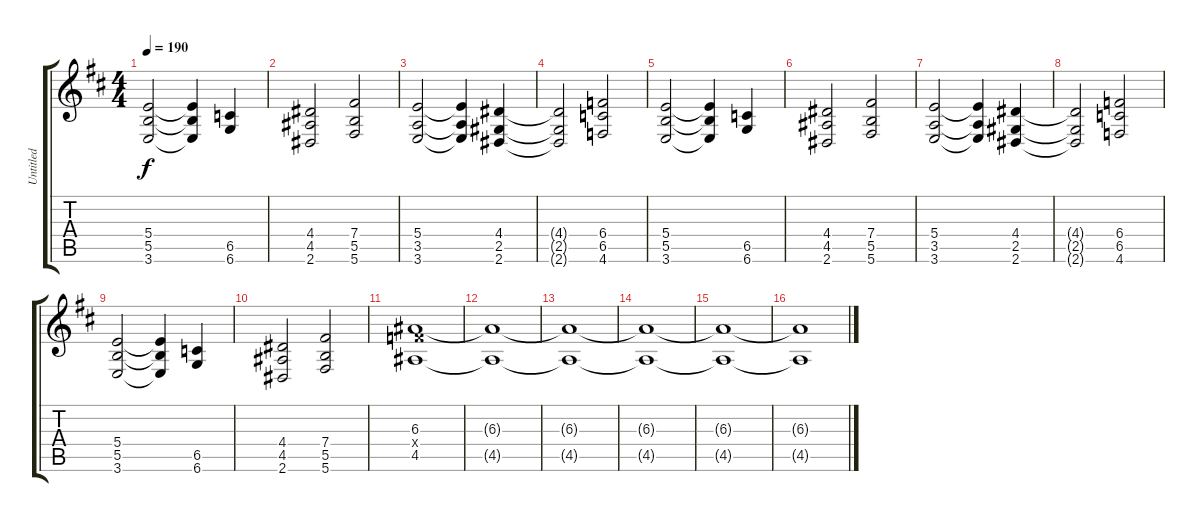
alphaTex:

\track ("Untitled" "Untitled") {instrument distortionguitar}
\staff {score tabs}
\tuning (Db4 Ab3 E3 B2 Gb2 Db2) {hide}
\ts (4 4)
\tempo 190
\clef g2
\ks d
(5.4 5.5 3.6).2{dy f} (5.4{t} 5.5{t} 3.6{t}).4 (6.5 6.6).4 |
(4.4 4.5 2.6).2 (7.4 5.5 5.6).2 |
(5.4 3.5 3.6).2 (5.4{t} 3.5{t} 3.6{t}).4 (4.4 2.5 2.6).4 |
(4.4{t} 2.5{t} 2.6{t}).2 (6.4 6.5 4.6).2 |
(5.4 5.5 3.6).2 (5.4{t} 5.5{t} 3.6{t}).4 (6.5 6.6).4 |
(4.4 4.5 2.6).2 (7.4 5.5 5.6).2 |
(5.4 3.5 3.6).2 (5.4{t} 3.5{t} 3.6{t}).4 (4.4 2.5 2.6).4 |
(4.4{t} 2.5{t} 2.6{t}).2 (6.4 6.5 4.6).2 |
(5.4 5.5 3.6).2 (5.4{t} 5.5{t} 3.6{t}).4 (6.5 6.6).4 |
(4.4 4.5 2.6).2 (7.4 5.5 5.6).2 |
(6.3 6.4{x} 4.5).1 |
(6.3{t} 4.5{t}).1 |
(6.3{t} 4.5{t}).1 |
(6.3{t} 4.5{t}).1 |
(6.3{t} 4.5{t}).1 |
(6.3{t} 4.5{t}).1
